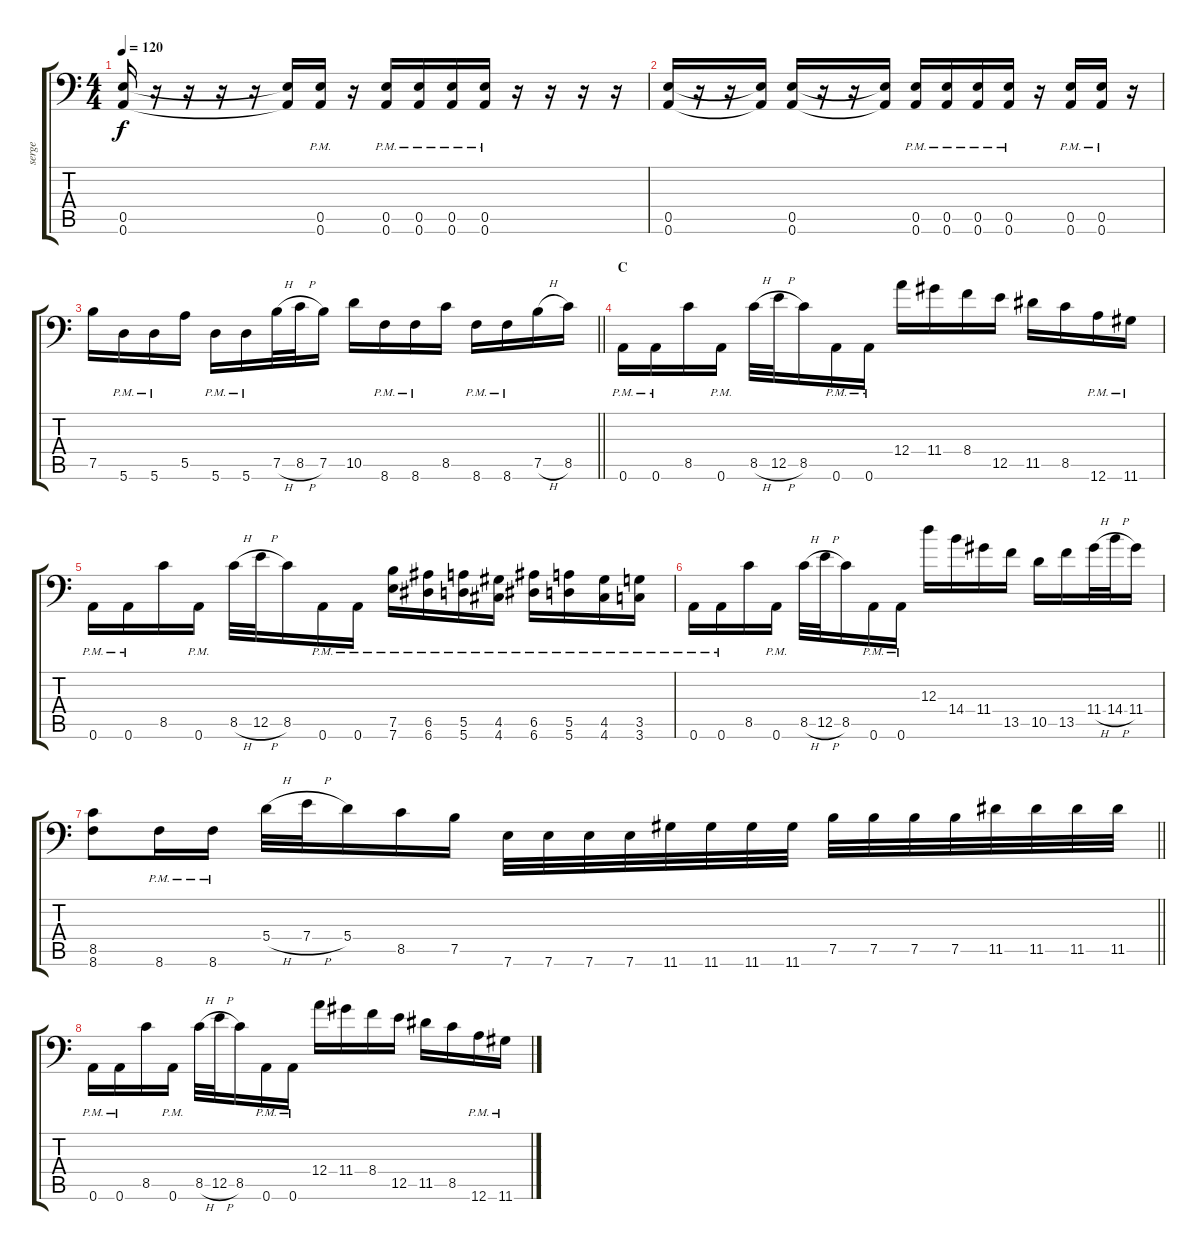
\track ("serge" "serge") {instrument distortionguitar}
\staff {score tabs}
\tuning (B3 Gb3 D3 A2 E2 A1) {hide}
\ts (4 4)
\tempo 120
\clef f4
\ks c
(0.5 0.6).16{dy f} r.16 r.16 r.16 r.16 (0.5{t} 0.6{t}).16 (0.5 0.6{pm}).16 r.16 (0.5 0.6{pm}).16 (0.5 0.6{pm}).16 (0.5 0.6{pm}).16 (0.5 0.6{pm}).16 r.16 r.16 r.16 r.16 |
(0.5 0.6).16 r.16 r.16 (0.5{t} 0.6{t}).16 (0.5 0.6).16 r.16 r.16 (0.5{t} 0.6{t}).16 (0.5 0.6{pm}).16 (0.5 0.6{pm}).16 (0.5 0.6{pm}).16 (0.5 0.6{pm}).16 r.16 (0.5 0.6{pm}).16 (0.5 0.6{pm}).16 r.16 |
\barLineRight lightlight
7.5.16 5.6{pm}.16 5.6{pm}.16 5.5.16 5.6{pm}.16 5.6{pm}.16 7.5{h}.32 8.5{h}.32 7.5.16 10.5.16 8.6{pm}.16 8.6{pm}.16 8.5.16 8.6{pm}.16 8.6{pm}.16 7.5{h}.16 8.5.16 |
\section ("" "C")
0.6{pm}.16 0.6{pm}.16 8.5.16 0.6{pm}.16 8.5{h}.32 12.5{h}.32 8.5.16 0.6{pm}.16 0.6{pm}.16 12.4.16 11.4.16 8.4.16 12.5.16 11.5.16 8.5.16 12.6{pm}.16 11.6{pm}.16 |
0.6{pm}.16 0.6{pm}.16 8.5.16 0.6{pm}.16 8.5{h}.32 12.5{h}.32 8.5.16 0.6{pm}.16 0.6{pm}.16 (7.5 7.6{pm}).16 (6.5 6.6{pm}).16 (5.5 5.6{pm}).16 (4.5 4.6{pm}).16 (6.5 6.6{pm}).16 (5.5 5.6{pm}).16 (4.5 4.6{pm}).16 (3.5 3.6{pm}).16 |
0.6{pm}.16 0.6{pm}.16 8.5.16 0.6{pm}.16 8.5{h}.32 12.5{h}.32 8.5.16 0.6{pm}.16 0.6{pm}.16 12.3.16 14.4.16 11.4.16 13.5.16 10.5.16 13.5.16 11.4{h}.32 14.4{h}.32 11.4.16 |
\barLineRight lightlight
(8.5 8.6).8 8.6{pm}.16 8.6{pm}.16 5.4{h}.32 7.4{h}.32 5.4.16 8.5.16 7.5.16 7.6.32 7.6.32 7.6.32 7.6.32 11.6.32 11.6.32 11.6.32 11.6.32 7.5.32 7.5.32 7.5.32 7.5.32 11.5.32 11.5.32 11.5.32 11.5.32 |
0.6{pm}.16 0.6{pm}.16 8.5.16 0.6{pm}.16 8.5{h}.32 12.5{h}.32 8.5.16 0.6{pm}.16 0.6{pm}.16 12.4.16 11.4.16 8.4.16 12.5.16 11.5.16 8.5.16 12.6{pm}.16 11.6{pm}.16
